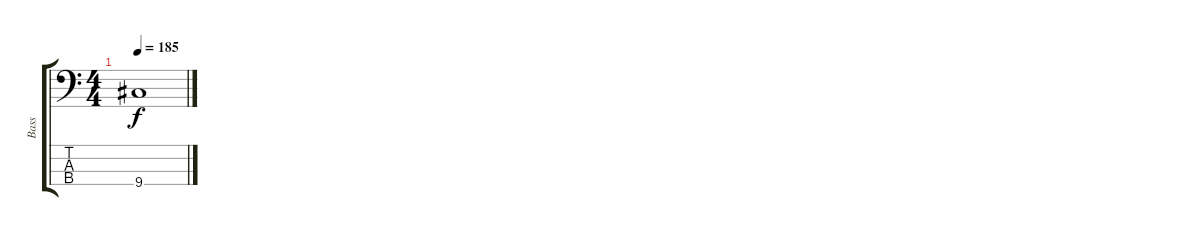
\track ("Bass" "Bass") {instrument electricbassfinger}
\staff {score tabs}
\tuning (G2 D2 A1 E1) {hide}
\ts (4 4)
\tempo 185
\clef f4
\ks c
9.4.1{dy f}
